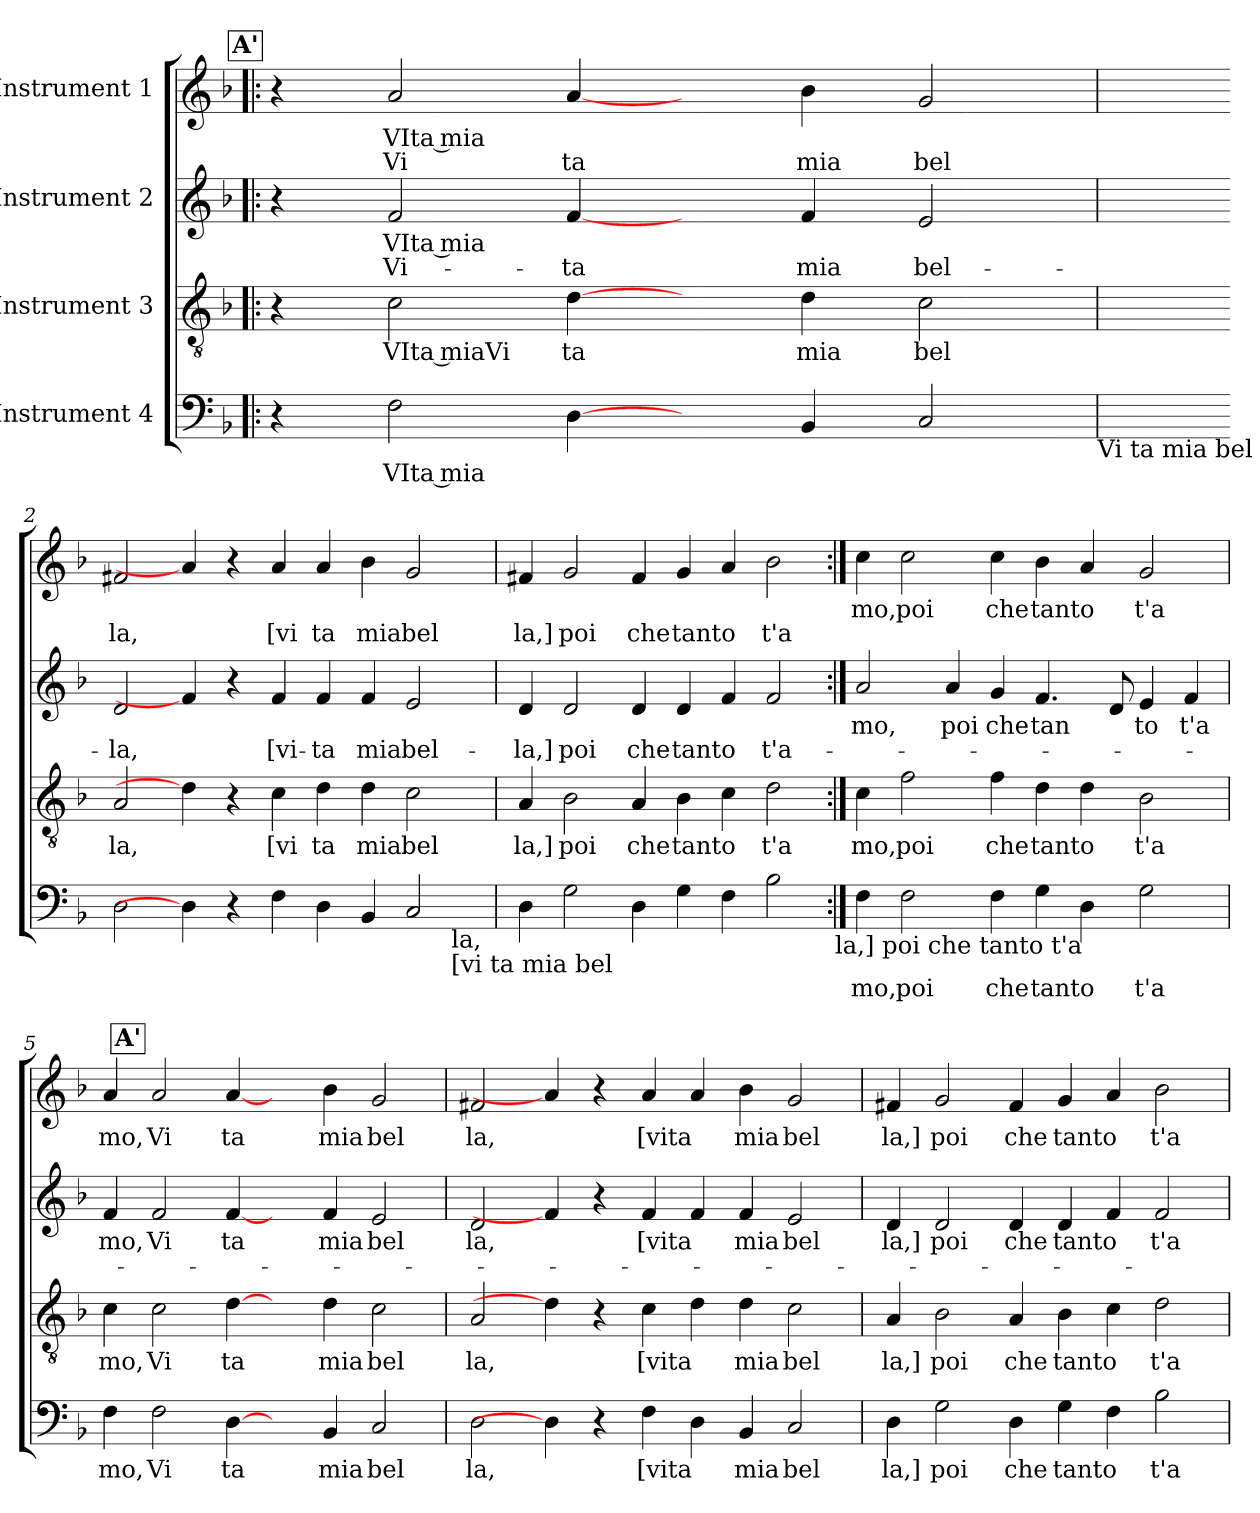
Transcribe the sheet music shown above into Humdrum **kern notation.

**kern	**text	**kern	**text	**kern	**text	**text	**kern	**text	**text
*part4	*part4	*part3	*part3	*part2	*part2	*part2	*part1	*part1	*part1
*staff4	*staff4	*staff3	*staff3	*staff2	*staff2	*staff2	*staff1	*staff1	*staff1
*I"Instrument 4	*	*I"Instrument 3	*	*I"Instrument 2	*	*	*I"Instrument 1	*	*
!!LO:PB:g=z
*stria5	*	*stria5	*	*stria5	*	*	*stria5	*	*
*clefF4	*	*clefGv2	*	*clefG2	*	*	*clefG2	*	*
*k[b-]	*	*k[b-]	*	*k[b-]	*	*	*k[b-]	*	*
*F:	*	*F:	*	*F:	*	*	*F:	*	*
!!LO:REH:place=s1:a:fs=14:t=A'
=1!|:	=1!|:	=1!|:	=1!|:	=1!|:	=1!|:	=1!|:	=1!|:	=1!|:	=1!|:
4r	.	4r	.	4r	.	.	4r	.	.
!	!LO:LY:b:rj	!	!LO:LY:b:rj	!	!LO:LY:b:rj	!LO:LY:b:cj	!	!LO:LY:b:rj	!LO:LY:b:cj
2F\	VIta mia	2c\	VIta miaVi	2f/	VIta mia	Vi-	2a/	VIta mia	Vi
!	!	!	!LO:LY:b:cj	!	!	!LO:LY:b:cj	!	!	!LO:LY:b:cj
[4D\	.	[4d\	ta	[4f/	.	-ta	[4a/	.	ta
4ryy	.	4ryy	.	4ryy	.	.	4ryy	.	.
!	!	!	!LO:LY:b:cj	!	!	!LO:LY:b:cj	!	!	!LO:LY:b:cj
4BB-/	.	4d\	mia	4f/	.	mia	4b-\	.	mia
!	!	!	!LO:LY:b:cj	!	!	!LO:LY:b:cj	!	!	!LO:LY:b:cj
2C/	.	2c\	bel	2e/	.	bel-	2g/	.	bel
!LO:TX:b:t=Vi ta mia bel	!	!	!	!	!	!	!	!	!
=2	=2	=2	=2	=2	=2	=2	=2	=2	=2
!	!	!	!LO:LY:b:cj	!	!	!LO:LY:b:cj	!	!	!LO:LY:b:cj
*^	*	*	*	*	*	*	*	*	*
2D\	0ryy	.	2A/	la,	2d/	.	-la,	2f#X/	.	la,
4D\]	.	.	4d\]	.	4f/]	.	.	4a/]	.	.
4r	.	.	4r	.	4r	.	.	4r	.	.
!	!	!	!	!LO:LY:b:cj	!	!	!LO:LY:b:cj	!	!	!LO:LY:b:cj
4F\	.	.	4c\	[vi	4f/	.	[vi-	4a/	.	[vi
!	!	!	!	!LO:LY:b:cj	!	!	!LO:LY:b:cj	!	!	!LO:LY:b:cj
4D\	.	.	4d\	ta	4f/	.	-ta	4a/	.	ta
!	!	!	!	!LO:LY:b:cj	!	!	!LO:LY:b:cj	!	!	!LO:LY:b:cj
4BB-/	.	.	4d\	mia	4f/	.	mia	4b-\	.	mia
!	!	!	!	!LO:LY:b:cj	!	!	!LO:LY:b:cj	!	!	!LO:LY:b:cj
2C/	.	.	2c\	bel	2e/	.	bel-	2g/	.	bel
!	!LO:TX:b:t=la,	!	!	!	!	!	!	!	!	!
!	!LO:TX:b:t=[vi ta mia bel	!	!	!	!	!	!	!	!	!
.	4ryy	.	.	.	.	.	.	.	.	.
=3	=3	=3	=3	=3	=3	=3	=3	=3	=3	=3
!	!	!	!	!LO:LY:b:cj	!	!	!LO:LY:b:cj	!	!	!LO:LY:b:cj
*v	*v	*	*	*	*	*	*	*	*	*
4D\	.	4A/	la,]	4d/	.	-la,]	4f#X/	.	la,]
!	!	!	!LO:LY:b:cj	!	!	!LO:LY:b:cj	!	!	!LO:LY:b:cj
2G\	.	2B-\	poi	2d/	.	poi	2g/	.	poi
!	!	!	!LO:LY:b:cj	!	!	!LO:LY:b:cj	!	!	!LO:LY:b:cj
4D\	.	4A/	che	4d/	.	che	4f#/	.	che
!	!	!	!LO:LY:b:cj	!	!	!LO:LY:b:cj	!	!	!LO:LY:b:cj
4G\	.	4B-\	tanto	4d/	.	tanto	4g/	.	tanto
4F\	.	4c\	.	4f/	.	.	4a/	.	.
!	!	!	!LO:LY:b:cj	!	!	!LO:LY:b:cj	!	!	!LO:LY:b:cj
2B-\	.	2d\	t'a	2f/	.	t'a-	2b-\	.	t'a
!LO:TX:b:t=la,] poi che tanto t'a	!	!	!	!	!	!	!	!	!
!!LO:LB:g=z
=4:|!	=4:|!	=4:|!	=4:|!	=4:|!	=4:|!	=4:|!	=4:|!	=4:|!	=4:|!
!	!LO:LY:b:cj	!	!LO:LY:b:cj	!	!LO:LY:b:cj	!	!	!LO:LY:b:cj	!
4F\	mo,	4c\	mo,	2a/	-mo,	.	4cc\	mo,	.
!	!LO:LY:b:cj	!	!LO:LY:b:cj	!	!	!	!	!LO:LY:b:cj	!
2F\	poi	2f\	poi	.	.	.	2cc\	poi	.
!	!	!	!	!	!LO:LY:b:cj	!	!	!	!
.	.	.	.	4a/	poi	.	.	.	.
!	!LO:LY:b:cj	!	!LO:LY:b:cj	!	!LO:LY:b:cj	!	!	!LO:LY:b:cj	!
4F\	che	4f\	che	4g/	che	.	4cc\	che	.
!	!LO:LY:b:cj	!	!LO:LY:b:cj	!	!LO:LY:b	!	!	!LO:LY:b:cj	!
4G\	tanto	4d\	tanto	4.f/	tan	.	4b-\	tanto	.
4D\	.	4d\	.	.	.	.	4a/	.	.
.	.	.	.	8d/	.	.	.	.	.
!	!LO:LY:b:cj	!	!LO:LY:b:cj	!	!LO:LY:b:cj	!	!	!LO:LY:b:cj	!
2G\	t'a	2B-\	t'a	4e/	to	.	2g/	t'a	.
!	!	!	!	!	!LO:LY:b:cj	!	!	!	!
.	.	.	.	4f/	t'a	.	.	.	.
!!LO:REH:place=s1:a:fs=14:t=A':qo=0.5
=5	=5	=5	=5	=5	=5	=5	=5	=5	=5
!	!LO:LY:b:cj	!	!LO:LY:b:cj	!	!LO:LY:b:cj	!	!	!LO:LY:b:cj	!
4F\	mo,	4c\	mo,	4f/	mo,	.	4a/	mo,	.
!	!LO:LY:b:cj	!	!LO:LY:b:cj	!	!LO:LY:b:cj	!	!	!LO:LY:b:cj	!
2F\	Vi	2c\	Vi	2f/	Vi	.	2a/	Vi	.
!	!LO:LY:b:cj	!	!LO:LY:b:cj	!	!LO:LY:b:cj	!	!	!LO:LY:b:cj	!
[4D\	ta	[4d\	ta	[4f/	ta	.	[4a/	ta	.
4ryy	.	4ryy	.	4ryy	.	.	4ryy	.	.
!	!LO:LY:b:cj	!	!LO:LY:b:cj	!	!LO:LY:b:cj	!	!	!LO:LY:b:cj	!
4BB-/	mia	4d\	mia	4f/	mia	.	4b-\	mia	.
!	!LO:LY:b:cj	!	!LO:LY:b:cj	!	!LO:LY:b:cj	!	!	!LO:LY:b:cj	!
2C/	bel	2c\	bel	2e/	bel	.	2g/	bel	.
=6	=6	=6	=6	=6	=6	=6	=6	=6	=6
!	!LO:LY:b:cj	!	!LO:LY:b:cj	!	!LO:LY:b:cj	!	!	!LO:LY:b:cj	!
2D\	la,	2A/	la,	2d/	la,	.	2f#X/	la,	.
4D\]	.	4d\]	.	4f/]	.	.	4a/]	.	.
4r	.	4r	.	4r	.	.	4r	.	.
!	!LO:LY:b:cj	!	!LO:LY:b:cj	!	!LO:LY:b:cj	!	!	!LO:LY:b:cj	!
4F\	[vita	4c\	[vita	4f/	[vita	.	4a/	[vita	.
4D\	.	4d\	.	4f/	.	.	4a/	.	.
!	!LO:LY:b:cj	!	!LO:LY:b:cj	!	!LO:LY:b:cj	!	!	!LO:LY:b:cj	!
4BB-/	mia	4d\	mia	4f/	mia	.	4b-\	mia	.
!	!LO:LY:b:cj	!	!LO:LY:b:cj	!	!LO:LY:b:cj	!	!	!LO:LY:b:cj	!
2C/	bel	2c\	bel	2e/	bel	.	2g/	bel	.
=7	=7	=7	=7	=7	=7	=7	=7	=7	=7
!	!LO:LY:b:cj	!	!LO:LY:b:cj	!	!LO:LY:b:cj	!	!	!LO:LY:b:cj	!
4D\	la,]	4A/	la,]	4d/	la,]	.	4f#X/	la,]	.
!	!LO:LY:b:cj	!	!LO:LY:b:cj	!	!LO:LY:b:cj	!	!	!LO:LY:b:cj	!
2G\	poi	2B-\	poi	2d/	poi	.	2g/	poi	.
!	!LO:LY:b:cj	!	!LO:LY:b:cj	!	!LO:LY:b:cj	!	!	!LO:LY:b:cj	!
4D\	che	4A/	che	4d/	che	.	4f#/	che	.
!	!LO:LY:b:cj	!	!LO:LY:b:cj	!	!LO:LY:b:cj	!	!	!LO:LY:b:cj	!
4G\	tanto	4B-\	tanto	4d/	tanto	.	4g/	tanto	.
4F\	.	4c\	.	4f/	.	.	4a/	.	.
!	!LO:LY:b:cj	!	!LO:LY:b:cj	!	!LO:LY:b:cj	!	!	!LO:LY:b:cj	!
2B-\	t'a	2d\	t'a	2f/	t'a	.	2b-\	t'a	.
=	=	=	=	=	=	=	=	=	=
*-	*-	*-	*-	*-	*-	*-	*-	*-	*-
